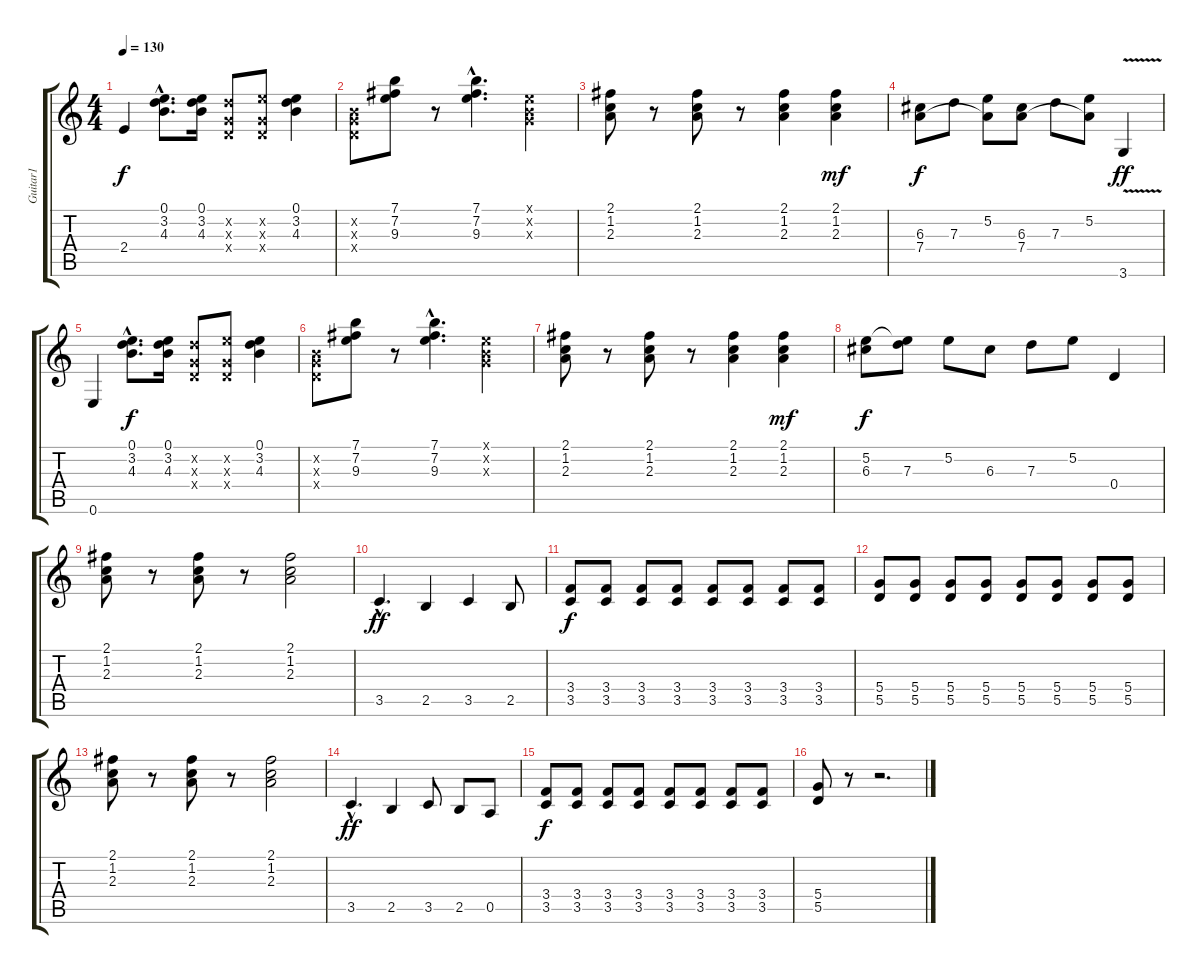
\track ("Guitar1" "Guitar1") {instrument electricguitarclean}
\staff {score tabs}
\tuning (E4 B3 G3 D3 A2 E2) {hide}
\ts (4 4)
\tempo 130
\clef g2
\ks c
2.4.4{dy f} (0.1{hac} 3.2{hac} 4.3{hac}).8{d} (0.1 3.2 4.3).16 (3.2{x} 0.3{x} 0.4{x}).8 (5.2{x} 0.3{x} 0.4{x}).8 (0.1 3.2 4.3).4 |
(0.2{x} 0.3{x} 0.4{x}).8 (7.1 7.2 9.3).8 r.8 (7.1{hac} 7.2{hac} 9.3{hac}).4{d} (0.1{x} 0.2{x} 0.3{x}).4 |
(2.1 1.2 2.3).8 r.8 (2.1 1.2 2.3).8 r.8 (2.1 1.2 2.3).4 (2.1 1.2 2.3).4{dy mf} |
(6.3 7.4).8{dy f} 7.3.8 (5.2 7.4{t}).8 (6.3 7.4).8 7.3.8 (5.2 7.4{t}).8 3.6{v}.4{dy ff} |
0.6.4 (0.1{hac} 3.2{hac} 4.3{hac}).8{d dy f} (0.1 3.2 4.3).16 (3.2{x} 0.3{x} 0.4{x}).8 (5.2{x} 0.3{x} 0.4{x}).8 (0.1 3.2 4.3).4 |
(0.2{x} 0.3{x} 0.4{x}).8 (7.1 7.2 9.3).8 r.8 (7.1{hac} 7.2{hac} 9.3{hac}).4{d} (0.1{x} 0.2{x} 0.3{x}).4 |
(2.1 1.2 2.3).8 r.8 (2.1 1.2 2.3).8 r.8 (2.1 1.2 2.3).4 (2.1 1.2 2.3).4{dy mf} |
(5.2 6.3).8{dy f} (5.2{t} 7.3).8 5.2.8 6.3.8 7.3.8 5.2.8 0.4.4 |
(2.1 1.2 2.3).8 r.8 (2.1 1.2 2.3).8 r.8 (2.1 1.2 2.3).2 |
3.5{hac}.4{d dy ff} 2.5.4 3.5.4 2.5.8 |
(3.4 3.5).8{dy f volume 13 instrument electricguitarmuted} (3.4 3.5).8 (3.4 3.5).8 (3.4 3.5).8 (3.4 3.5).8 (3.4 3.5).8 (3.4 3.5).8 (3.4 3.5).8 |
(5.4 5.5).8 (5.4 5.5).8 (5.4 5.5).8 (5.4 5.5).8 (5.4 5.5).8 (5.4 5.5).8 (5.4 5.5).8 (5.4 5.5).8 |
(2.1 1.2 2.3).8{volume 16 instrument electricguitarclean} r.8 (2.1 1.2 2.3).8 r.8 (2.1 1.2 2.3).2 |
3.5{hac}.4{d dy ff} 2.5.4 3.5.8 2.5.8 0.5.8 |
(3.4 3.5).8{dy f volume 13 instrument electricguitarmuted} (3.4 3.5).8 (3.4 3.5).8 (3.4 3.5).8 (3.4 3.5).8 (3.4 3.5).8 (3.4 3.5).8 (3.4 3.5).8 |
(5.4 5.5).8 r.8 r.2{d}
